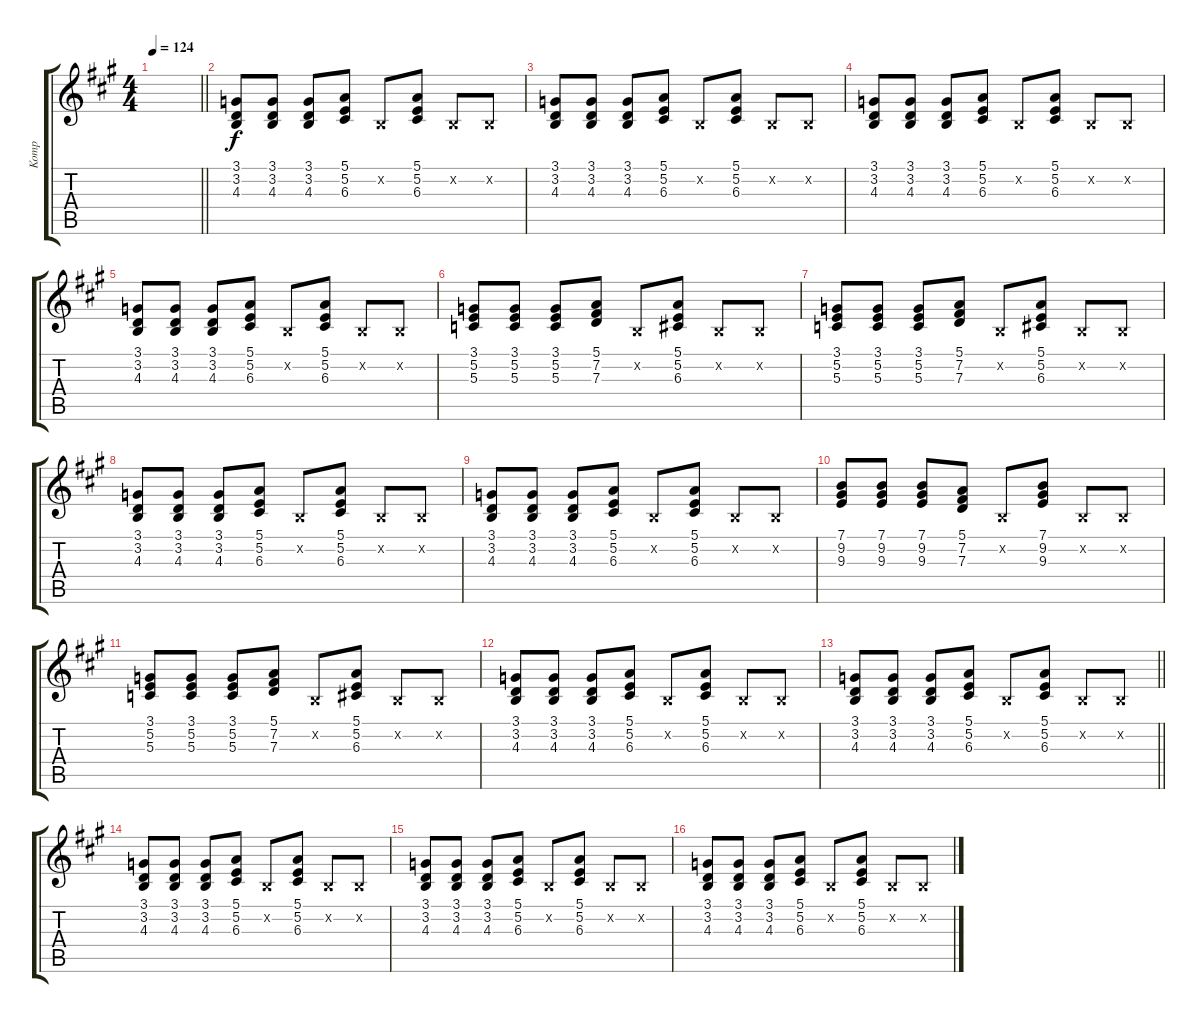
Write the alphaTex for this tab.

\track ("Komp" "Komp") {instrument electricpiano2}
\staff {score tabs}
\tuning (E4 B3 G3 D3 A2 E2) {hide}
\ts (4 4)
\tempo 124
\clef g2
\barLineRight lightlight
\ks a
|
(3.1 3.2 4.3).8 (3.1 3.2 4.3).8 (3.1 3.2 4.3).8 (5.1 5.2 6.3).8 0.2{x}.8 (5.1 5.2 6.3).8 0.2{x}.8 0.2{x}.8 |
(3.1 3.2 4.3).8 (3.1 3.2 4.3).8 (3.1 3.2 4.3).8 (5.1 5.2 6.3).8 0.2{x}.8 (5.1 5.2 6.3).8 0.2{x}.8 0.2{x}.8 |
(3.1 3.2 4.3).8 (3.1 3.2 4.3).8 (3.1 3.2 4.3).8 (5.1 5.2 6.3).8 0.2{x}.8 (5.1 5.2 6.3).8 0.2{x}.8 0.2{x}.8 |
(3.1 3.2 4.3).8 (3.1 3.2 4.3).8 (3.1 3.2 4.3).8 (5.1 5.2 6.3).8 0.2{x}.8 (5.1 5.2 6.3).8 0.2{x}.8 0.2{x}.8 |
(3.1 5.2 5.3).8 (3.1 5.2 5.3).8 (3.1 5.2 5.3).8 (5.1 7.2 7.3).8 0.2{x}.8 (5.1 5.2 6.3).8 0.2{x}.8 0.2{x}.8 |
(3.1 5.2 5.3).8 (3.1 5.2 5.3).8 (3.1 5.2 5.3).8 (5.1 7.2 7.3).8 0.2{x}.8 (5.1 5.2 6.3).8 0.2{x}.8 0.2{x}.8 |
(3.1 3.2 4.3).8 (3.1 3.2 4.3).8 (3.1 3.2 4.3).8 (5.1 5.2 6.3).8 0.2{x}.8 (5.1 5.2 6.3).8 0.2{x}.8 0.2{x}.8 |
(3.1 3.2 4.3).8 (3.1 3.2 4.3).8 (3.1 3.2 4.3).8 (5.1 5.2 6.3).8 0.2{x}.8 (5.1 5.2 6.3).8 0.2{x}.8 0.2{x}.8 |
(7.1 9.2 9.3).8 (7.1 9.2 9.3).8 (7.1 9.2 9.3).8 (5.1 7.2 7.3).8 0.2{x}.8 (7.1 9.2 9.3).8 0.2{x}.8 0.2{x}.8 |
(3.1 5.2 5.3).8 (3.1 5.2 5.3).8 (3.1 5.2 5.3).8 (5.1 7.2 7.3).8 0.2{x}.8 (5.1 5.2 6.3).8 0.2{x}.8 0.2{x}.8 |
(3.1 3.2 4.3).8 (3.1 3.2 4.3).8 (3.1 3.2 4.3).8 (5.1 5.2 6.3).8 0.2{x}.8 (5.1 5.2 6.3).8 0.2{x}.8 0.2{x}.8 |
\barLineRight lightlight
(3.1 3.2 4.3).8 (3.1 3.2 4.3).8 (3.1 3.2 4.3).8 (5.1 5.2 6.3).8 0.2{x}.8 (5.1 5.2 6.3).8 0.2{x}.8 0.2{x}.8 |
(3.1 3.2 4.3).8 (3.1 3.2 4.3).8 (3.1 3.2 4.3).8 (5.1 5.2 6.3).8 0.2{x}.8 (5.1 5.2 6.3).8 0.2{x}.8 0.2{x}.8 |
(3.1 3.2 4.3).8 (3.1 3.2 4.3).8 (3.1 3.2 4.3).8 (5.1 5.2 6.3).8 0.2{x}.8 (5.1 5.2 6.3).8 0.2{x}.8 0.2{x}.8 |
(3.1 3.2 4.3).8 (3.1 3.2 4.3).8 (3.1 3.2 4.3).8 (5.1 5.2 6.3).8 0.2{x}.8 (5.1 5.2 6.3).8 0.2{x}.8 0.2{x}.8
